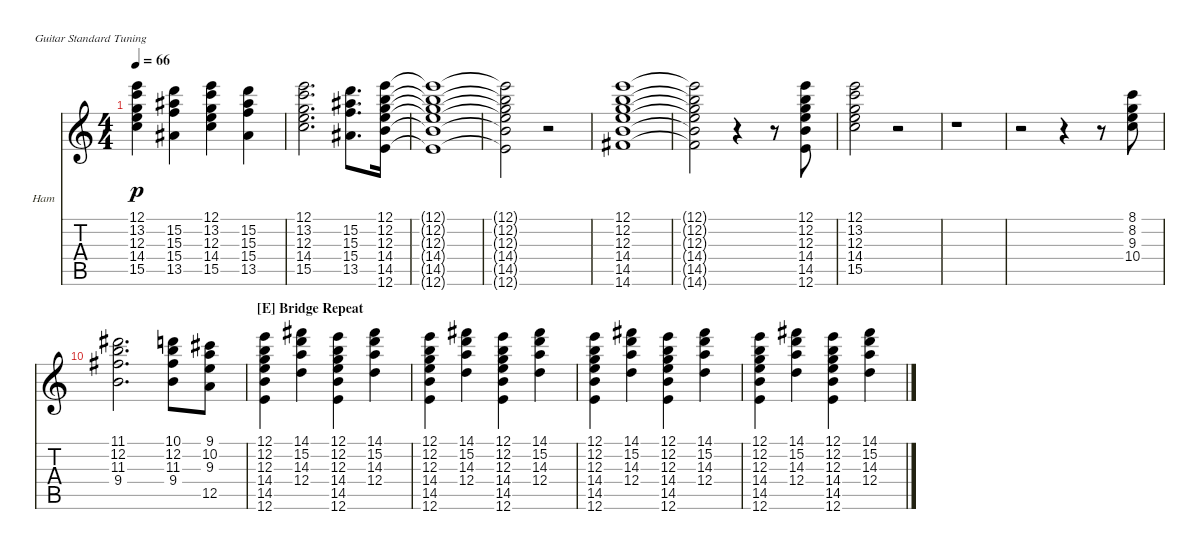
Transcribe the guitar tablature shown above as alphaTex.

\bracketExtendMode nobrackets
\firstSystemTrackNameOrientation horizontal
\otherSystemsTrackNameOrientation horizontal
\defaultBarNumberDisplay FirstOfSystem
\track ("Hammond" "Ham") {instrument electricguitarclean}
\staff {score tabs}
\tuning (E4 B3 G3 D3 A2 E2)
\ts (4 4)
\tempo 66
\clef g2
\scale
0.25
\ks c
(12.1 13.2 12.3 14.4 15.5).4{dy p} (15.2 15.3 15.4 13.5).4 (12.1 13.2 12.3 14.4 15.5).4 (15.2 15.3 15.4 13.5).4 |
\scale
0.25 (12.1 13.2 12.3 14.4 15.5).2{d} (15.2 15.3 15.4 13.5).8{d} (12.1 12.2 12.3 14.4 14.5 12.6).16 |
\scale
0.25 (12.1{t} 12.2{t} 12.3{t} 14.4{t} 14.5{t} 12.6{t}).1 |
\scale
0.25 (12.1{t} 12.2{t} 12.3{t} 14.4{t} 14.5{t} 12.6{t}).2 r.2 |
\scale
0.25 (12.1 12.2 12.3 14.4 14.5 14.6).1 |
\scale
0.25 (12.1{t} 12.2{t} 12.3{t} 14.4{t} 14.5{t} 14.6{t}).2 r.4 r.8 (12.1 12.2 12.3 14.4 14.5 12.6).8 |
\scale
0.25 (12.1 13.2 12.3 14.4 15.5).2 r.2 |
\scale
0.25 r.1 |
\scale
0.25 r.2 r.4 r.8 (8.1 8.2 9.3 10.4).8 |
\scale
0.25 (11.1 12.2 11.3 9.4).2{d} (10.1 12.2 11.3 9.4).8 (9.1 10.2 9.3 12.5).8 |
\section ("E" "Bridge Repeat")
\scale
0.25 (12.1 12.2 12.3 14.4 14.5 12.6).4 (14.1 15.2 14.3 12.4).4 (12.1 12.2 12.3 14.4 14.5 12.6).4 (14.1 15.2 14.3 12.4).4 |
\scale
0.25 (12.1 12.2 12.3 14.4 14.5 12.6).4 (14.1 15.2 14.3 12.4).4 (12.1 12.2 12.3 14.4 14.5 12.6).4 (14.1 15.2 14.3 12.4).4 |
\scale
0.25 (12.1 12.2 12.3 14.4 14.5 12.6).4 (14.1 15.2 14.3 12.4).4 (12.1 12.2 12.3 14.4 14.5 12.6).4 (14.1 15.2 14.3 12.4).4 |
\scale
0.25 (12.1 12.2 12.3 14.4 14.5 12.6).4 (14.1 15.2 14.3 12.4).4 (12.1 12.2 12.3 14.4 14.5 12.6).4 (14.1 15.2 14.3 12.4).4 |
\scale
0.25 |
\scale
0.25
